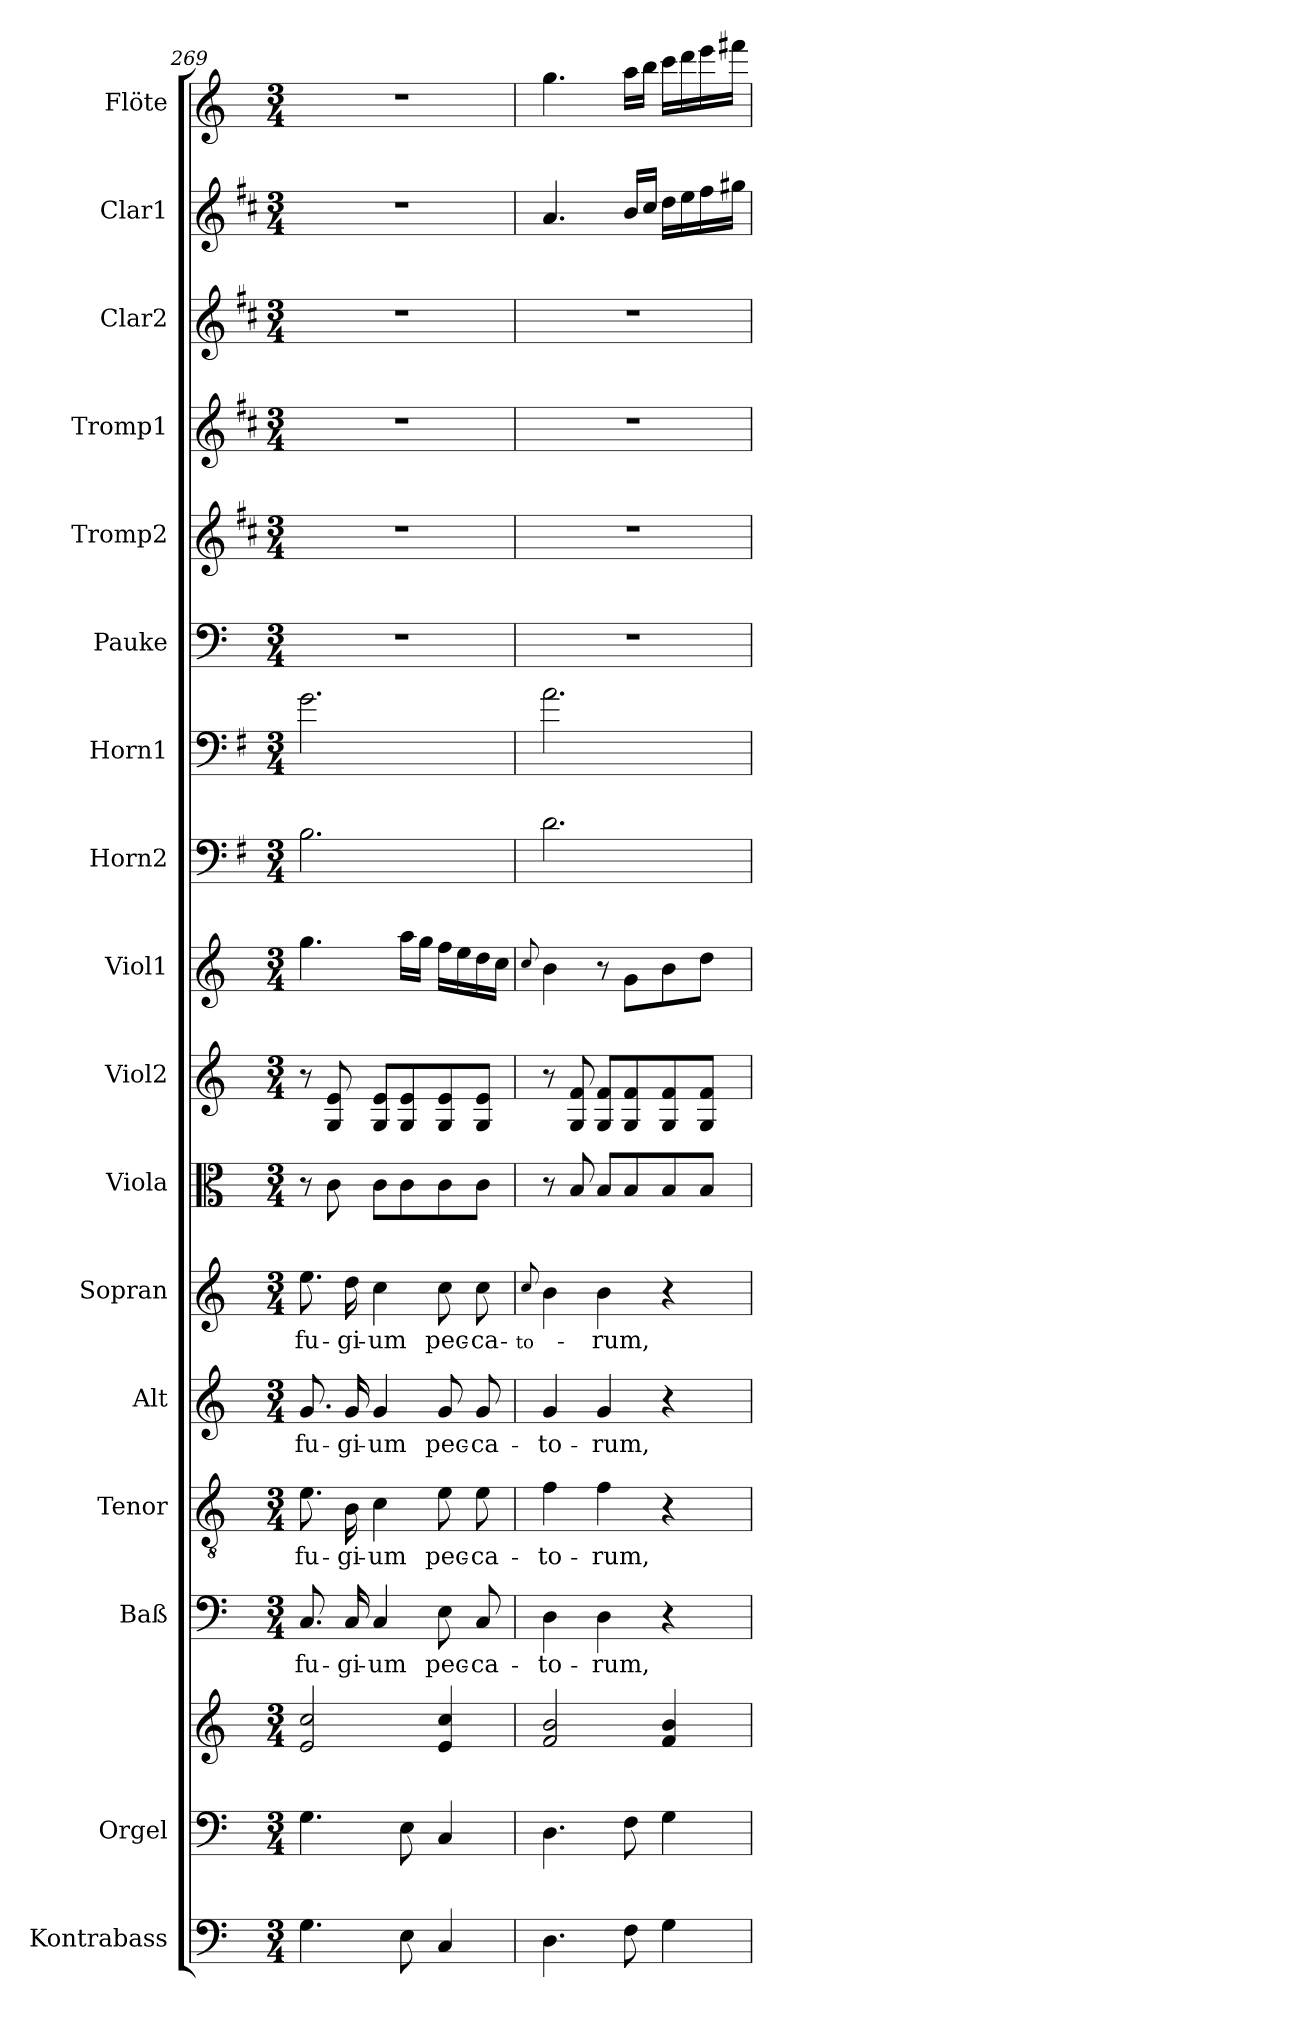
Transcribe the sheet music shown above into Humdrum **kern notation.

**kern	**kern	**kern	**kern	**text	**kern	**text	**kern	**text	**kern	**text	**kern	**kern	**kern	**kern	**kern	**kern	**kern	**kern	**kern	**kern	**kern
*part17	*part16	*part16	*part15	*part15	*part14	*part14	*part13	*part13	*part12	*part12	*part11	*part10	*part9	*part8	*part7	*part6	*part5	*part4	*part3	*part2	*part1
*staff18	*staff17	*staff16	*staff15	*staff15	*staff14	*staff14	*staff13	*staff13	*staff12	*staff12	*staff11	*staff10	*staff9	*staff8	*staff7	*staff6	*staff5	*staff4	*staff3	*staff2	*staff1
*I"Kontrabass	*I"Orgel	*	*I"Baß	*	*I"Tenor	*	*I"Alt	*	*I"Sopran	*	*I"Viola	*I"Viol2	*I"Viol1	*I"Horn2	*I"Horn1	*I"Pauke	*I"Tromp2	*I"Tromp1	*I"Clar2	*I"Clar1	*I"Flöte
*I'Kb	*	*	*I'B	*	*I'T	*	*I'A	*	*I'S	*	*I'Vla	*I'Vl2	*I'Vl1	*I'Hr2	*I'Hr1	*I'Pk	*I'Tr2	*I'Tr1	*I'Cl2	*I'Cl1	*I'Fl
*clefF4	*clefF4	*clefG2	*clefF4	*	*clefGv2	*	*clefG2	*	*clefG2	*	*clefC3	*clefG2	*clefG2	*clefF4	*clefF4	*clefF4	*clefG2	*clefG2	*clefG2	*clefG2	*clefG2
*ITrd7c12	*	*	*	*	*	*	*	*	*	*	*	*	*	*ITrd4c7	*ITrd4c7	*	*ITrd1c2	*ITrd1c2	*ITrd1c2	*ITrd1c2	*
*k[]	*k[]	*k[]	*k[]	*	*k[]	*	*k[]	*	*k[]	*	*k[]	*k[]	*k[]	*k[]	*k[]	*k[]	*k[]	*k[]	*k[]	*k[]	*k[]
*C:	*C:	*C:	*C:	*	*C:	*	*C:	*	*C:	*	*C:	*C:	*C:	*C:	*C:	*C:	*C:	*C:	*C:	*C:	*C:
*M3/4	*M3/4	*M3/4	*M3/4	*	*M3/4	*	*M3/4	*	*M3/4	*	*M3/4	*M3/4	*M3/4	*M3/4	*M3/4	*M3/4	*M3/4	*M3/4	*M3/4	*M3/4	*M3/4
=269	=269	=269	=269	=269	=269	=269	=269	=269	=269	=269	=269	=269	=269	=269	=269	=269	=269	=269	=269	=269	=269
!	!	!	!	!LO:LY:b	!	!LO:LY:b	!	!LO:LY:b	!	!LO:LY:b	!	!	!	!	!	!	!	!	!	!	!
4.GG\	4.G\	2e/ 2cc/	8.C/	-fu-	8.e\	-fu-	8.g/	-fu-	8.ee\	-fu-	8r	8r	4.gg\	2.E\	2.c\	2.r	2.r	2.r	2.r	2.r	2.r
.	.	.	.	.	.	.	.	.	.	.	8c\	8G/ 8e/	.	.	.	.	.	.	.	.	.
!	!	!	!	!LO:LY:b	!	!LO:LY:b	!	!LO:LY:b	!	!LO:LY:b	!	!	!	!	!	!	!	!	!	!	!
.	.	.	16C/	-gi-	16B\	-gi-	16g/	-gi-	16dd\	-gi-	.	.	.	.	.	.	.	.	.	.	.
!	!	!	!	!LO:LY:b	!	!LO:LY:b	!	!LO:LY:b	!	!LO:LY:b	!	!	!	!	!	!	!	!	!	!	!
.	.	.	4C/	-um	4c\	-um	4g/	-um	4cc\	-um	8c\L	8G/ 8e/L	.	.	.	.	.	.	.	.	.
8EE\	8E\	.	.	.	.	.	.	.	.	.	8c\	8G/ 8e/	16aa\LL	.	.	.	.	.	.	.	.
.	.	.	.	.	.	.	.	.	.	.	.	.	16gg\JJ	.	.	.	.	.	.	.	.
!	!	!	!	!LO:LY:b	!	!LO:LY:b	!	!LO:LY:b	!	!LO:LY:b	!	!	!	!	!	!	!	!	!	!	!
4CC/	4C/	4e/ 4cc/	8E\	pec-	8e\	pec-	8g/	pec-	8cc\	pec-	8c\	8G/ 8e/	16ff\LL	.	.	.	.	.	.	.	.
.	.	.	.	.	.	.	.	.	.	.	.	.	16ee\	.	.	.	.	.	.	.	.
!	!	!	!	!LO:LY:b	!	!LO:LY:b	!	!LO:LY:b	!	!LO:LY:b	!	!	!	!	!	!	!	!	!	!	!
.	.	.	8C/	-ca-	8e\	-ca-	8g/	-ca-	8cc\	-ca-	8c\J	8G/ 8e/J	16dd\	.	.	.	.	.	.	.	.
.	.	.	.	.	.	.	.	.	.	.	.	.	16cc\JJ	.	.	.	.	.	.	.	.
!!LO:PB:g=z
=270	=270	=270	=270	=270	=270	=270	=270	=270	=270	=270	=270	=270	=270	=270	=270	=270	=270	=270	=270	=270	=270
!	!	!	!	!	!	!	!	!	!	!LO:LY:b	!	!	!	!	!	!	!	!	!	!	!
.	.	.	.	.	.	.	.	.	8qqcc/	-to-	.	.	8qqcc/	.	.	.	.	.	.	.	.
!	!	!	!	!LO:LY:b	!	!LO:LY:b	!	!LO:LY:b	!	!	!	!	!	!	!	!	!	!	!	!	!
4.DD\	4.D\	2f/ 2b/	4D\	-to-	4f\	-to-	4g/	-to-	4b\	.	8r	8r	4b\	2.G\	2.d\	2.r	2.r	2.r	2.r	4.g/	4.gg\
.	.	.	.	.	.	.	.	.	.	.	8B/	8G/ 8f/	.	.	.	.	.	.	.	.	.
!	!	!	!	!LO:LY:b	!	!LO:LY:b	!	!LO:LY:b	!	!LO:LY:b	!	!	!	!	!	!	!	!	!	!	!
.	.	.	4D\	-rum,	4f\	-rum,	4g/	-rum,	4b\	-rum,	8B/L	8G/ 8f/L	8r	.	.	.	.	.	.	.	.
8FF\	8F\	.	.	.	.	.	.	.	.	.	8B/	8G/ 8f/	8g\L	.	.	.	.	.	.	16a/LL	16aa\LL
.	.	.	.	.	.	.	.	.	.	.	.	.	.	.	.	.	.	.	.	16b/JJ	16bb\JJ
4GG\	4G\	4f/ 4b/	4r	.	4r	.	4r	.	4r	.	8B/	8G/ 8f/	8b\	.	.	.	.	.	.	16cc\LL	16ccc\LL
.	.	.	.	.	.	.	.	.	.	.	.	.	.	.	.	.	.	.	.	16dd\	16ddd\
.	.	.	.	.	.	.	.	.	.	.	8B/J	8G/ 8f/J	8dd\J	.	.	.	.	.	.	16ee\	16eee\
.	.	.	.	.	.	.	.	.	.	.	.	.	.	.	.	.	.	.	.	16ff#X\JJ	16fff#X\JJ
=	=	=	=	=	=	=	=	=	=	=	=	=	=	=	=	=	=	=	=	=	=
*-	*-	*-	*-	*-	*-	*-	*-	*-	*-	*-	*-	*-	*-	*-	*-	*-	*-	*-	*-	*-	*-
